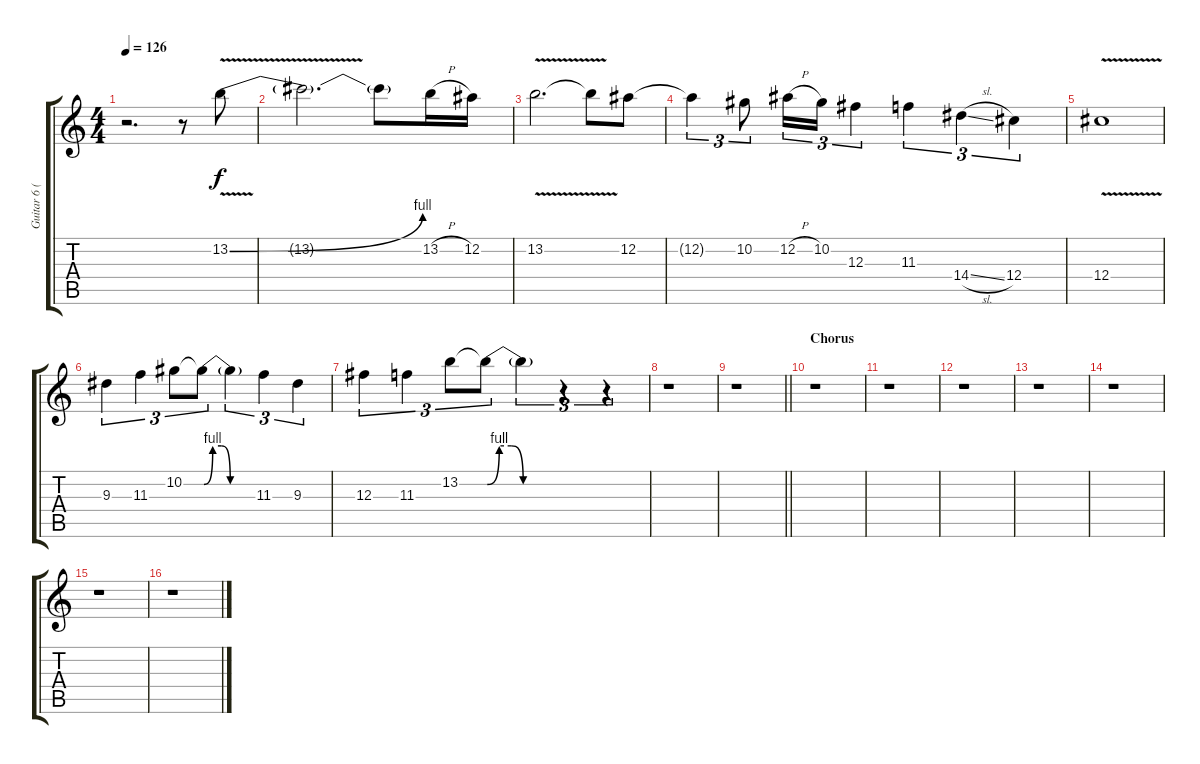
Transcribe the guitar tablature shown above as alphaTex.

\track ("Guitar 6 (Lead 2 Harmony)" "Guitar 6 (") {instrument distortionguitar}
\staff {score tabs}
\tuning (Eb4 Bb3 Gb3 Db3 Ab2 Eb2) {hide}
\ts (4 4)
\tempo 126
\clef g2
\ks c
r.2{d dy f volume 14} r.8 13.2{be (bend 0 0 60 4) v}.8 |
13.2{t}.2{d} 13.2{t}.8 13.2{h}.16 12.2.16 |
13.2{v}.2{d} 13.2{t}.8 12.2.8 |
12.2{t}.4{tu (3 2)} 10.2.8{tu (3 2)} 12.2{h}.16{tu (3 2)} 10.2.16{tu (3 2)} 12.3.4{tu (3 2)} 11.3.4{tu (3 2)} 14.4{sl}.4{tu (3 2)} 12.4.4{tu (3 2)} |
12.4{v}.1 |
9.3.4{tu (3 2)} 11.3.4{tu (3 2)} 10.2.8{tu (3 2)} 10.2{be (custom 0 0 10 4 20 4 30 0 60 0) t}.8{tu (3 2)} 10.2{t}.4{tu (3 2)} 11.3.4{tu (3 2)} 9.3.4{tu (3 2)} |
12.3.4{tu (3 2)} 11.3.4{tu (3 2)} 13.2.8{tu (3 2)} 13.2{be (custom 0 0 10 4 20 4 30 0 60 0) t}.8{tu (3 2)} 13.2{t}.4{tu (3 2)} r.4{tu (3 2)} r.4{tu (3 2)} |
r.1 |
\barLineRight lightlight
r.1 |
\section ("" "Chorus")
r.1 |
r.1 |
r.1 |
r.1 |
r.1 |
r.1 |
r.1
